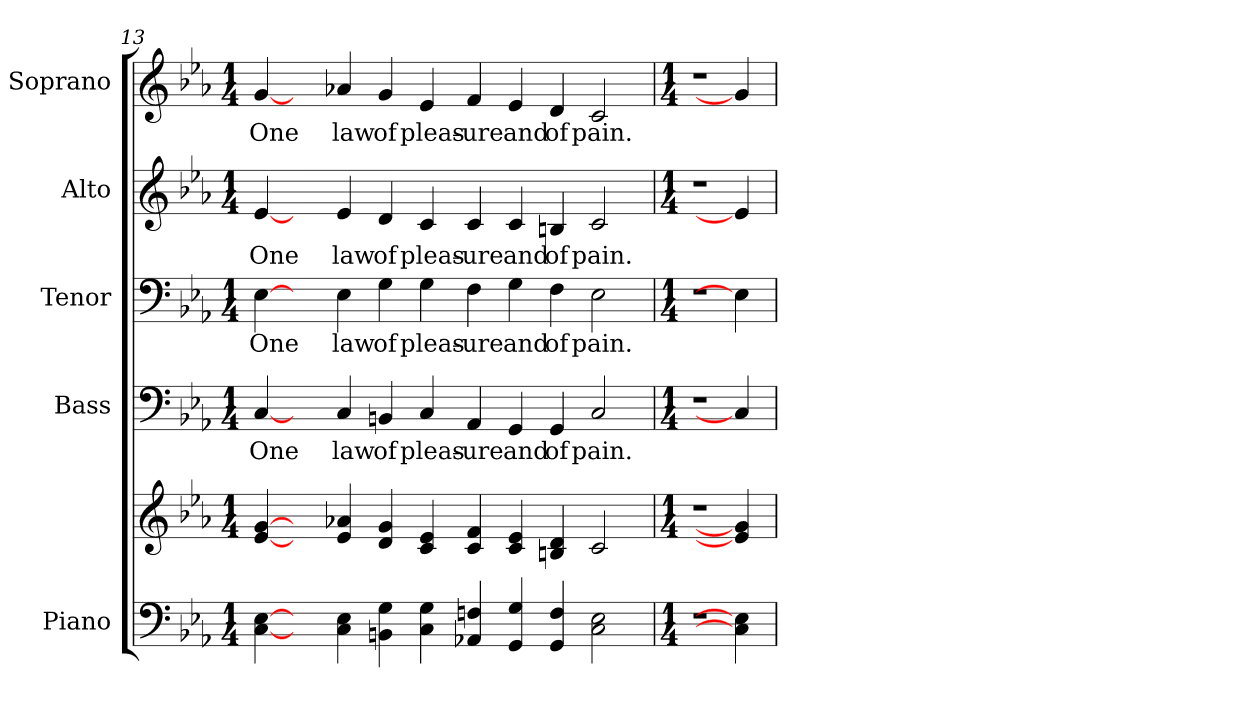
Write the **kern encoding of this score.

**kern	**kern	**kern	**text	**kern	**text	**kern	**text	**kern	**text
*part5	*part5	*part4	*part4	*part3	*part3	*part2	*part2	*part1	*part1
*staff6	*staff5	*staff4	*staff4	*staff3	*staff3	*staff2	*staff2	*staff1	*staff1
*I"Piano	*	*I"Bass	*	*I"Tenor	*	*I"Alto	*	*I"Soprano	*
*I'Pno.	*	*I'B.	*	*I'T.	*	*I'A.	*	*I'S.	*
!!LO:PB:g=z
*clefF4	*clefG2	*clefF4	*	*clefF4	*	*clefG2	*	*clefG2	*
*k[b-e-a-]	*k[b-e-a-]	*k[b-e-a-]	*	*k[b-e-a-]	*	*k[b-e-a-]	*	*k[b-e-a-]	*
*E-:	*E-:	*E-:	*	*E-:	*	*E-:	*	*E-:	*
*M1/4	*M1/4	*M1/4	*	*M1/4	*	*M1/4	*	*M1/4	*
=13	=13	=13	=13	=13	=13	=13	=13	=13	=13
!	!	!	!LO:LY:b:color=#000000	!	!	!	!	!	!
!	!	!	!	!	!LO:LY:b:color=#000000	!	!	!	!
!	!	!	!	!	!	!	!LO:LY:b:color=#000000	!	!
!	!	!	!	!	!	!	!	!	!LO:LY:b:color=#000000
[4Ci\ [4E-i	[4e-i/ [4gi	[4Ci/	One	[4E-i\	One	[4e-i/	One	[4gi/	One
4ryy	4ryy	4ryy	.	4ryy	.	4ryy	.	4ryy	.
!	!	!	!LO:LY:b:color=#000000	!	!	!	!	!	!
!	!	!	!	!	!LO:LY:b:color=#000000	!	!	!	!
!	!	!	!	!	!	!	!LO:LY:b:color=#000000	!	!
!	!	!	!	!	!	!	!	!	!LO:LY:b:color=#000000
4Ci\ 4E-i	4e-i/ 4a-Xi	4Ci/	law	4E-i\	law	4e-i/	law	4a-Xi/	law
!	!	!	!LO:LY:b:color=#000000	!	!	!	!	!	!
!	!	!	!	!	!LO:LY:b:color=#000000	!	!	!	!
!	!	!	!	!	!	!	!LO:LY:b:color=#000000	!	!
!	!	!	!	!	!	!	!	!	!LO:LY:b:color=#000000
4BBni\ 4Gi	4di/ 4gi	4BBni/	of	4Gi\	of	4di/	of	4gi/	of
!	!	!	!LO:LY:b:color=#000000	!	!	!	!	!	!
!	!	!	!	!	!LO:LY:b:color=#000000	!	!	!	!
!	!	!	!	!	!	!	!LO:LY:b:color=#000000	!	!
!	!	!	!	!	!	!	!	!	!LO:LY:b:color=#000000
4Ci\ 4Gi	4ci/ 4e-i	4Ci/	pleas-	4Gi\	pleas-	4ci/	pleas-	4e-i/	pleas-
!	!	!	!LO:LY:b:color=#000000	!	!	!	!	!	!
!	!	!	!	!	!LO:LY:b:color=#000000	!	!	!	!
!	!	!	!	!	!	!	!LO:LY:b:color=#000000	!	!
!	!	!	!	!	!	!	!	!	!LO:LY:b:color=#000000
4AA-Xi/ 4Fni	4ci/ 4fi	4AA-i/	-ure	4Fi\	-ure	4ci/	-ure	4fi/	-ure
!	!	!	!LO:LY:b:color=#000000	!	!	!	!	!	!
!	!	!	!	!	!LO:LY:b:color=#000000	!	!	!	!
!	!	!	!	!	!	!	!LO:LY:b:color=#000000	!	!
!	!	!	!	!	!	!	!	!	!LO:LY:b:color=#000000
4GGi/ 4Gi	4ci/ 4e-i	4GGi/	and	4Gi\	and	4ci/	and	4e-i/	and
!	!	!	!LO:LY:b:color=#000000	!	!	!	!	!	!
!	!	!	!	!	!LO:LY:b:color=#000000	!	!	!	!
!	!	!	!	!	!	!	!LO:LY:b:color=#000000	!	!
!	!	!	!	!	!	!	!	!	!LO:LY:b:color=#000000
4GGi/ 4Fi	4Bni/ 4di	4GGi/	of	4Fi\	of	4Bni/	of	4di/	of
!	!	!	!LO:LY:b:color=#000000	!	!	!	!	!	!
!	!	!	!	!	!LO:LY:b:color=#000000	!	!	!	!
!	!	!	!	!	!	!	!LO:LY:b:color=#000000	!	!
!	!	!	!	!	!	!	!	!	!LO:LY:b:color=#000000
2Ci\ 2E-i	2ci/	2Ci/	pain.	2E-i\	pain.	2ci/	pain.	2ci/	pain.
!!LO:PB:g=z
=14	=14	=14	=14	=14	=14	=14	=14	=14	=14
*M1/4	*M1/4	*M1/4	*	*M1/4	*	*M1/4	*	*M1/4	*
!LO:N:vis=1	!LO:N:vis=1	!LO:N:vis=1	!	!LO:N:vis=1	!	!LO:N:vis=1	!	!LO:N:vis=1	!
4r	4r	4r	.	4r	.	4r	.	4r	.
4Ci\] 4E-i]	4e-i/] 4gi]	4Ci/]	.	4E-i\]	.	4e-i/]	.	4gi/]	.
=	=	=	=	=	=	=	=	=	=
*-	*-	*-	*-	*-	*-	*-	*-	*-	*-
